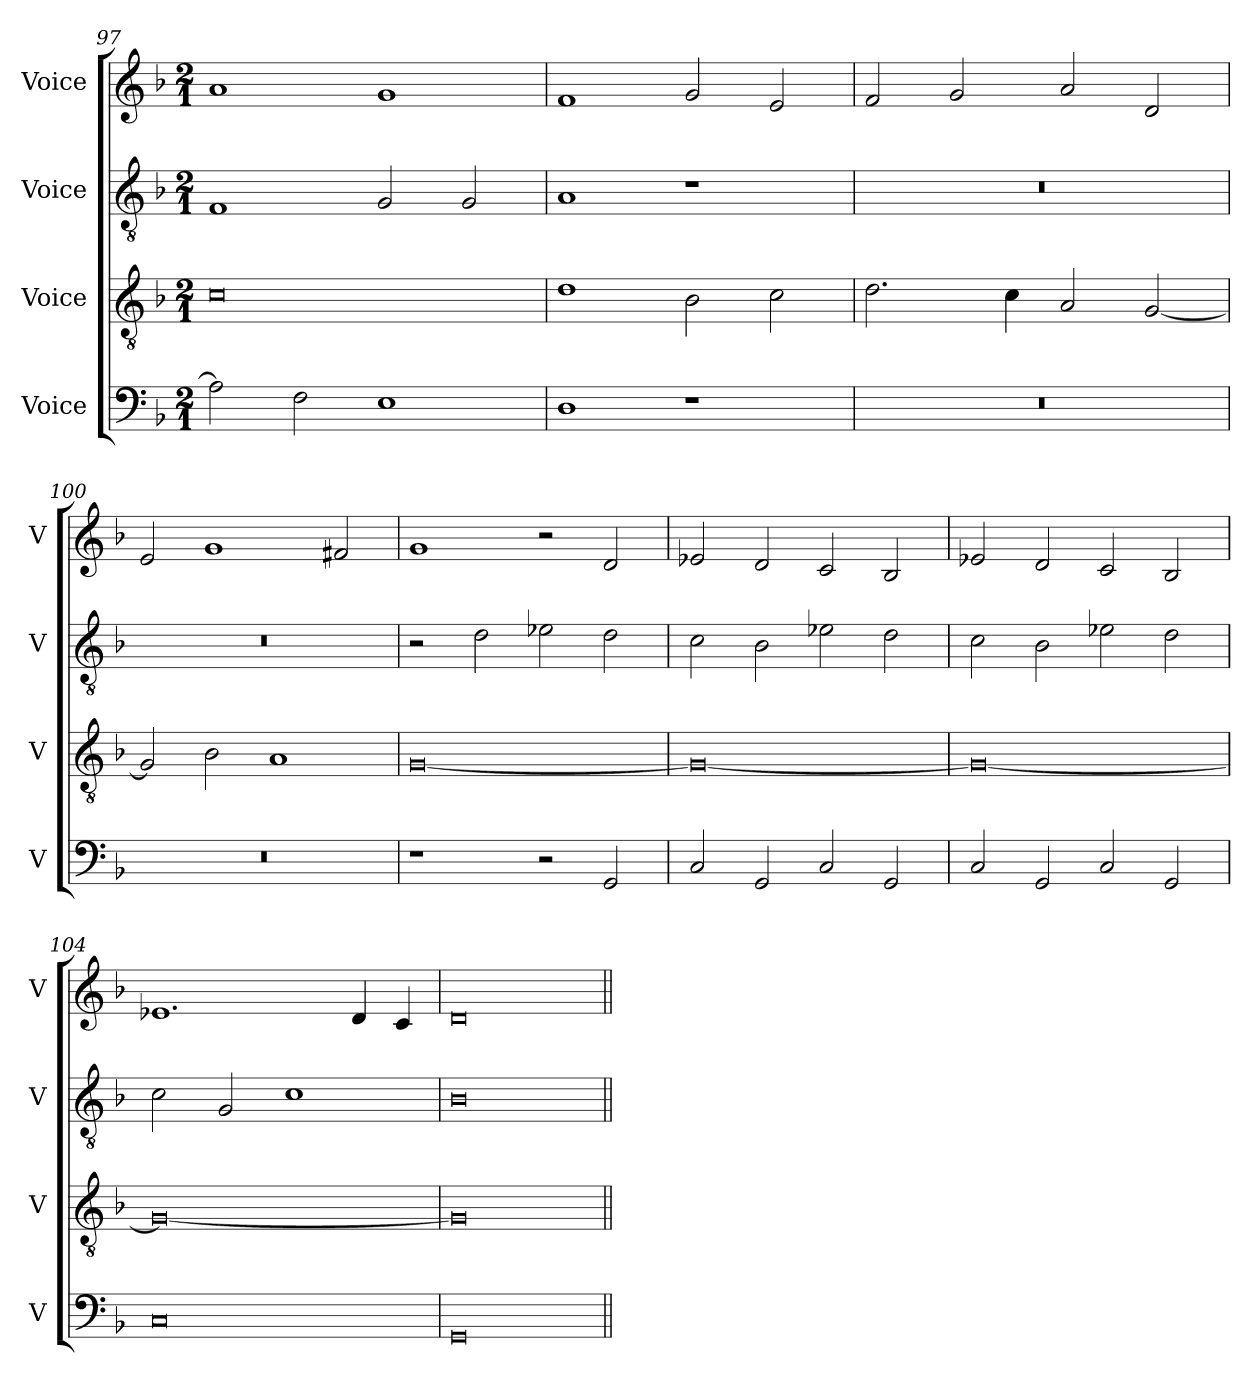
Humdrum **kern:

**kern	**kern	**kern	**kern
*part4	*part3	*part2	*part1
*staff4	*staff3	*staff2	*staff1
*I"Voice	*I"Voice	*I"Voice	*I"Voice
*I'V	*I'V	*I'V	*I'V
!!LO:LB:g=z
*clefF4	*clefGv2	*clefGv2	*clefG2
*k[b-]	*k[b-]	*k[b-]	*k[b-]
*M2/1	*M2/1	*M2/1	*M2/1
=97	=97	=97	=97
2A\]	0c	1F	1a
2F\	.	.	.
1E	.	2G/	1g
.	.	2G/	.
=98	=98	=98	=98
1D	1d	1A	1f
1r	2B-\	1r	2g/
.	2c\	.	2e/
=99	=99	=99	=99
0r	2.d\	0r	2f/
.	.	.	2g/
.	4c\	.	.
.	2A/	.	2a/
.	[2G/	.	2d/
=100	=100	=100	=100
0r	2G/]	0r	2e/
.	2B-\	.	1g
.	1A	.	.
.	.	.	2f#X/
!!LO:LB:g=z
=101	=101	=101	=101
1r	[0G	2r	1g
.	.	2d\	.
2r	.	2e-X\	2r
2GG/	.	2d\	2d/
=102	=102	=102	=102
2C/	0G_	2c\	2e-X/
2GG/	.	2B-\	2d/
2C/	.	2e-X\	2c/
2GG/	.	2d\	2B-/
=103	=103	=103	=103
2C/	0G_	2c\	2e-X/
2GG/	.	2B-\	2d/
2C/	.	2e-X\	2c/
2GG/	.	2d\	2B-/
=104	=104	=104	=104
0C	0G_	2c\	1.e-X
.	.	2G/	.
.	.	1c	.
.	.	.	4d/
.	.	.	4c/
!!LO:LB:g=z
=105	=105	=105	=105
0GG	0G]	0B-	0d
=||	=||	=||	=||
*-	*-	*-	*-
